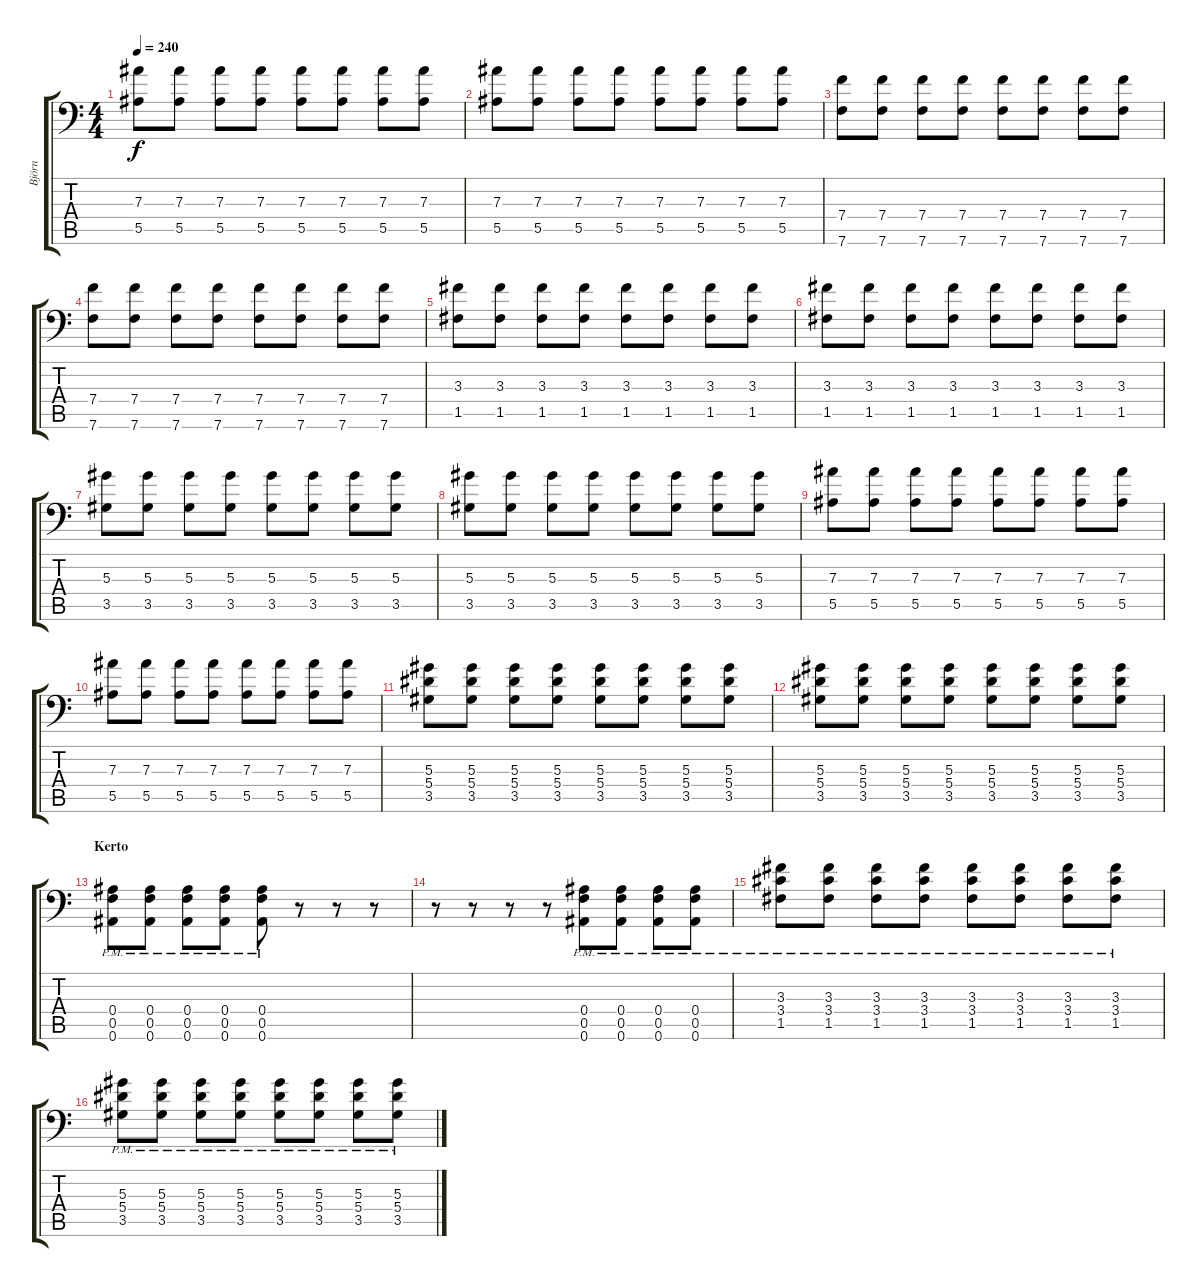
\track ("Björn" "Björn") {instrument distortionguitar}
\staff {score tabs}
\tuning (C4 G3 Eb3 Bb2 F2 Bb1) {hide}
\ts (4 4)
\tempo 240
\clef f4
\ks c
(7.3 5.5).8{dy f} (7.3 5.5).8 (7.3 5.5).8 (7.3 5.5).8 (7.3 5.5).8 (7.3 5.5).8 (7.3 5.5).8 (7.3 5.5).8 |
(7.3 5.5).8 (7.3 5.5).8 (7.3 5.5).8 (7.3 5.5).8 (7.3 5.5).8 (7.3 5.5).8 (7.3 5.5).8 (7.3 5.5).8 |
(7.4 7.6).8 (7.4 7.6).8 (7.4 7.6).8 (7.4 7.6).8 (7.4 7.6).8 (7.4 7.6).8 (7.4 7.6).8 (7.4 7.6).8 |
(7.4 7.6).8 (7.4 7.6).8 (7.4 7.6).8 (7.4 7.6).8 (7.4 7.6).8 (7.4 7.6).8 (7.4 7.6).8 (7.4 7.6).8 |
(3.3 1.5).8 (3.3 1.5).8 (3.3 1.5).8 (3.3 1.5).8 (3.3 1.5).8 (3.3 1.5).8 (3.3 1.5).8 (3.3 1.5).8 |
(3.3 1.5).8 (3.3 1.5).8 (3.3 1.5).8 (3.3 1.5).8 (3.3 1.5).8 (3.3 1.5).8 (3.3 1.5).8 (3.3 1.5).8 |
(5.3 3.5).8 (5.3 3.5).8 (5.3 3.5).8 (5.3 3.5).8 (5.3 3.5).8 (5.3 3.5).8 (5.3 3.5).8 (5.3 3.5).8 |
(5.3 3.5).8 (5.3 3.5).8 (5.3 3.5).8 (5.3 3.5).8 (5.3 3.5).8 (5.3 3.5).8 (5.3 3.5).8 (5.3 3.5).8 |
(7.3 5.5).8 (7.3 5.5).8 (7.3 5.5).8 (7.3 5.5).8 (7.3 5.5).8 (7.3 5.5).8 (7.3 5.5).8 (7.3 5.5).8 |
(7.3 5.5).8 (7.3 5.5).8 (7.3 5.5).8 (7.3 5.5).8 (7.3 5.5).8 (7.3 5.5).8 (7.3 5.5).8 (7.3 5.5).8 |
(5.3 5.4 3.5).8 (5.3 5.4 3.5).8 (5.3 5.4 3.5).8 (5.3 5.4 3.5).8 (5.3 5.4 3.5).8 (5.3 5.4 3.5).8 (5.3 5.4 3.5).8 (5.3 5.4 3.5).8 |
(5.3 5.4 3.5).8 (5.3 5.4 3.5).8 (5.3 5.4 3.5).8 (5.3 5.4 3.5).8 (5.3 5.4 3.5).8 (5.3 5.4 3.5).8 (5.3 5.4 3.5).8 (5.3 5.4 3.5).8 |
\section ("" "Kerto")
(0.4{pm} 0.5{pm} 0.6{pm}).8 (0.4{pm} 0.5{pm} 0.6{pm}).8 (0.4{pm} 0.5{pm} 0.6{pm}).8 (0.4{pm} 0.5{pm} 0.6{pm}).8 (0.4{pm} 0.5{pm} 0.6{pm}).8 r.8 r.8 r.8 |
r.8 r.8 r.8 r.8 (0.4{pm} 0.5{pm} 0.6{pm}).8 (0.4{pm} 0.5{pm} 0.6{pm}).8 (0.4{pm} 0.5{pm} 0.6{pm}).8 (0.4{pm} 0.5{pm} 0.6{pm}).8 |
(3.3{pm} 3.4{pm} 1.5{pm}).8 (3.3{pm} 3.4{pm} 1.5{pm}).8 (3.3{pm} 3.4{pm} 1.5{pm}).8 (3.3{pm} 3.4{pm} 1.5{pm}).8 (3.3{pm} 3.4{pm} 1.5{pm}).8 (3.3{pm} 3.4{pm} 1.5{pm}).8 (3.3{pm} 3.4{pm} 1.5{pm}).8 (3.3{pm} 3.4{pm} 1.5{pm}).8 |
(5.3{pm} 5.4{pm} 3.5{pm}).8 (5.3{pm} 5.4{pm} 3.5{pm}).8 (5.3{pm} 5.4{pm} 3.5{pm}).8 (5.3{pm} 5.4{pm} 3.5{pm}).8 (5.3{pm} 5.4{pm} 3.5{pm}).8 (5.3{pm} 5.4{pm} 3.5{pm}).8 (5.3{pm} 5.4{pm} 3.5{pm}).8 (5.3{pm} 5.4{pm} 3.5{pm}).8
